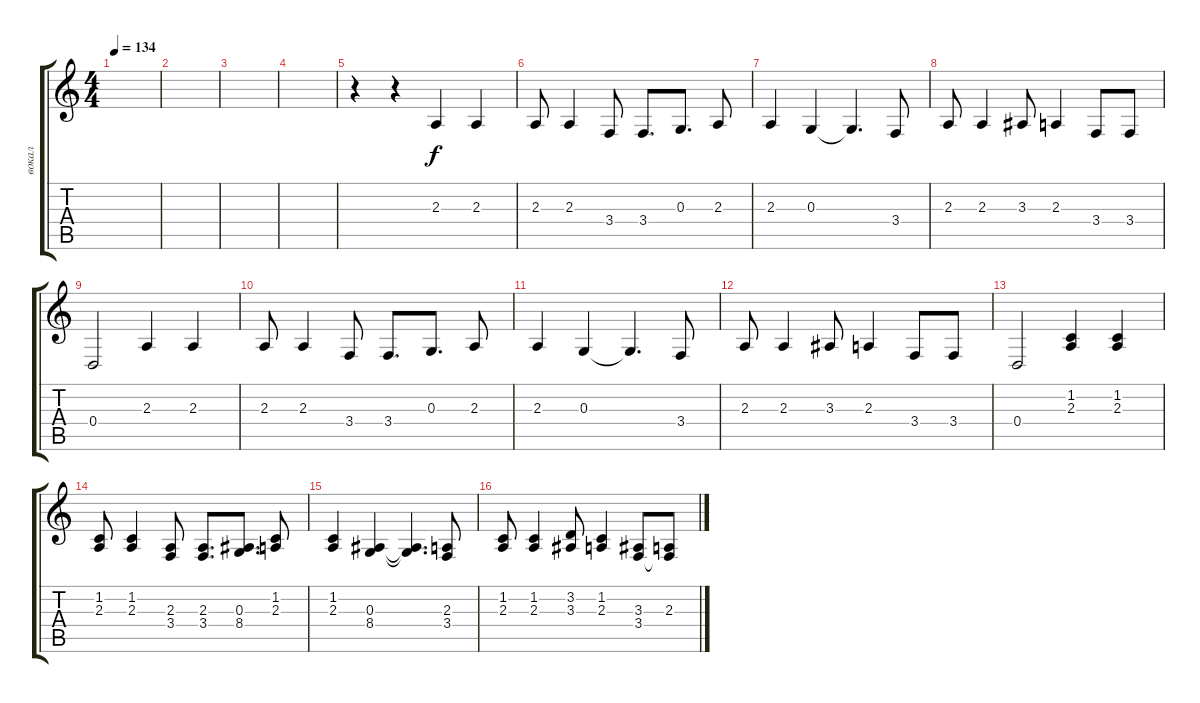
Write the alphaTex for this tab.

\track ("вокал" "вокал") {instrument viola}
\staff {score tabs}
\tuning (E4 B3 G3 D3 A2 E2) {hide}
\ts (4 4)
\tempo 134
\clef g2
\ks c
|
|
|
|
r.4 r.4 2.3.4 2.3.4 |
2.3.8 2.3.4 3.4.8 3.4.8{d} 0.3.8{d} 2.3.8 |
2.3.4 0.3.4 0.3{t}.4{d} 3.4.8 |
2.3.8 2.3.4 3.3.8 2.3.4 3.4.8 3.4.8 |
0.4.2 2.3.4 2.3.4 |
2.3.8 2.3.4 3.4.8 3.4.8{d} 0.3.8{d} 2.3.8 |
2.3.4 0.3.4 0.3{t}.4{d} 3.4.8 |
2.3.8 2.3.4 3.3.8 2.3.4 3.4.8 3.4.8 |
0.4.2 (1.2 2.3).4 (1.2 2.3).4 |
(1.2 2.3).8 (1.2 2.3).4 (2.3 3.4).8 (2.3 3.4).8{d} (0.3 8.4).8{d} (1.2 2.3).8 |
(1.2 2.3).4 (0.3 8.4).4 (0.3{t} 8.4{t}).4{d} (2.3 3.4).8 |
(1.2 2.3).8 (1.2 2.3).4 (3.2 3.3).8 (1.2 2.3).4 (3.3 3.4).8 (2.3 3.4{t}).8
